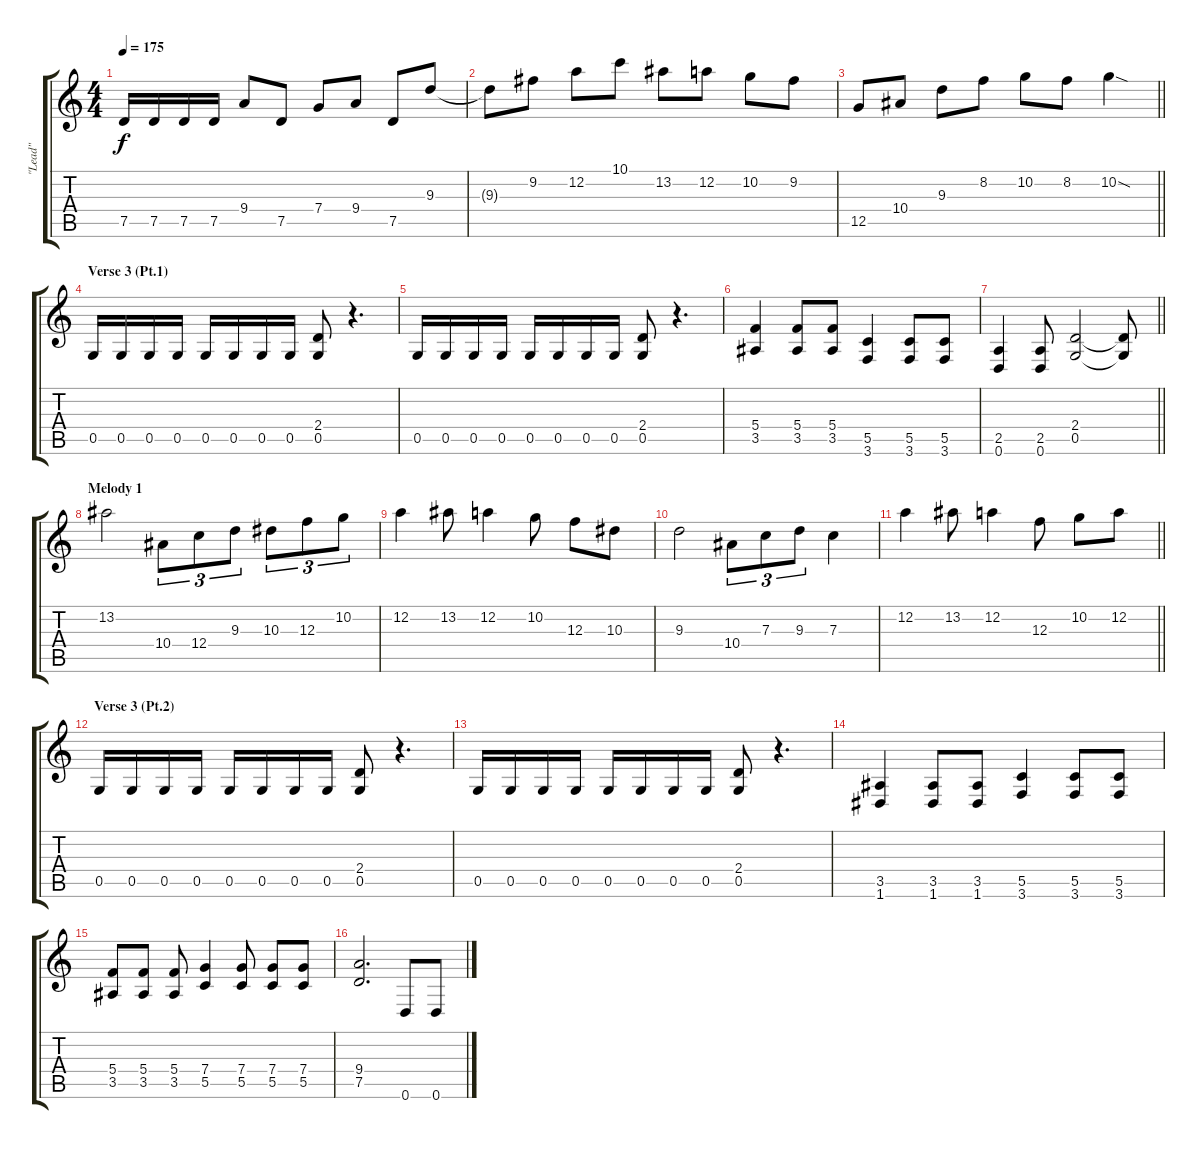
\track ("\"Lead\"" "\"Lead\"") {instrument distortionguitar}
\staff {score tabs}
\tuning (D4 A3 F3 C3 G2 D2) {hide}
\ts (4 4)
\tempo 175
\clef g2
\ks c
7.5.16{dy f} 7.5.16 7.5.16 7.5.16 9.4.8 7.5.8 7.4.8 9.4.8 7.5.8 9.3.8 |
9.3{t}.8 9.2.8 12.2.8 10.1.8 13.2.8 12.2.8 10.2.8 9.2.8 |
\barLineRight lightlight
12.5.8 10.4.8 9.3.8 8.2.8 10.2.8 8.2.8 10.2{sod}.4 |
\section ("" "Verse 3 (Pt.1)")
0.5.16 0.5.16 0.5.16 0.5.16 0.5.16 0.5.16 0.5.16 0.5.16 (2.4 0.5).8 r.4{d} |
0.5.16 0.5.16 0.5.16 0.5.16 0.5.16 0.5.16 0.5.16 0.5.16 (2.4 0.5).8 r.4{d} |
(5.4 3.5).4 (5.4 3.5).8 (5.4 3.5).8 (5.5 3.6).4 (5.5 3.6).8 (5.5 3.6).8 |
\barLineRight lightlight
(2.5 0.6).4 (2.5 0.6).8 (2.4 0.5).2 (2.4{t} 0.5{t}).8 |
\section ("" "Melody 1")
13.2.2 10.4.8{tu (3 2)} 12.4.8{tu (3 2)} 9.3.8{tu (3 2)} 10.3.8{tu (3 2)} 12.3.8{tu (3 2)} 10.2.8{tu (3 2)} |
12.2.4 13.2.8 12.2.4 10.2.8 12.3.8 10.3.8 |
9.3.2 10.4.8{tu (3 2)} 7.3.8{tu (3 2)} 9.3.8{tu (3 2)} 7.3.4 |
\barLineRight lightlight
12.2.4 13.2.8 12.2.4 12.3.8 10.2.8 12.2.8 |
\section ("" "Verse 3 (Pt.2)")
0.5.16 0.5.16 0.5.16 0.5.16 0.5.16 0.5.16 0.5.16 0.5.16 (2.4 0.5).8 r.4{d} |
0.5.16 0.5.16 0.5.16 0.5.16 0.5.16 0.5.16 0.5.16 0.5.16 (2.4 0.5).8 r.4{d} |
(3.5 1.6).4 (3.5 1.6).8 (3.5 1.6).8 (5.5 3.6).4 (5.5 3.6).8 (5.5 3.6).8 |
(5.4 3.5).8 (5.4 3.5).8 (5.4 3.5).8 (7.4 5.5).4 (7.4 5.5).8 (7.4 5.5).8 (7.4 5.5).8 |
(9.4 7.5).2{d} 0.6.8 0.6.8
